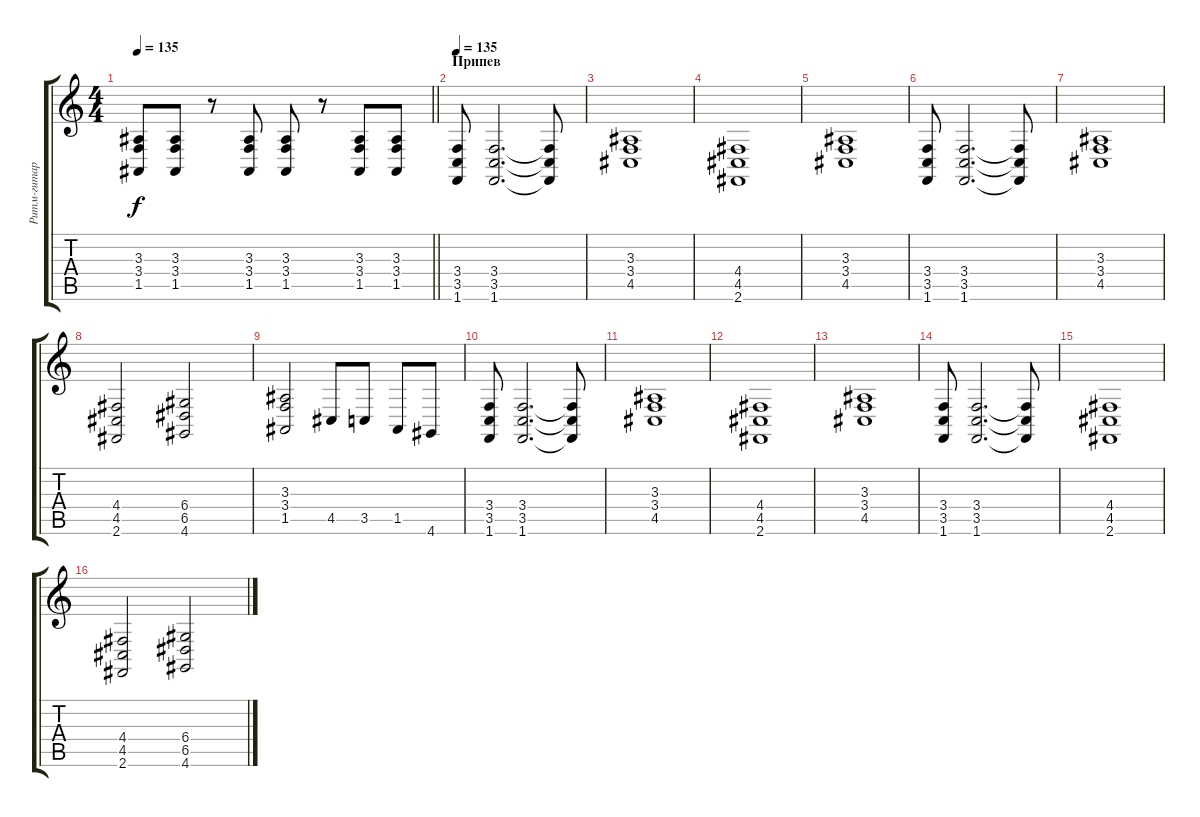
\track ("Ритм-гитара" "Ритм-гитар") {instrument lead1square}
\staff {score tabs}
\tuning (E4 B3 G3 D3 A2 E2) {hide}
\ts (4 4)
\tempo 135
\clef g2
\barLineRight lightlight
\ks c
(3.3 3.4 1.5).8{dy f} (3.3 3.4 1.5).8 r.8 (3.3 3.4 1.5).8 (3.3 3.4 1.5).8 r.8 (3.3 3.4 1.5).8 (3.3 3.4 1.5).8 |
\section ("" "Припев")
\tempo 135
(3.4 3.5 1.6).8 (3.4 3.5 1.6).2{d} (3.4{t} 3.5{t} 1.6{t}).8 |
(3.3 3.4 4.5).1 |
(4.4 4.5 2.6).1 |
(3.3 3.4 4.5).1 |
(3.4 3.5 1.6).8 (3.4 3.5 1.6).2{d} (3.4{t} 3.5{t} 1.6{t}).8 |
(3.3 3.4 4.5).1 |
(4.4 4.5 2.6).2 (6.4 6.5 4.6).2 |
(3.3 3.4 1.5).2 4.5.8 3.5.8 1.5.8 4.6.8 |
(3.4 3.5 1.6).8 (3.4 3.5 1.6).2{d} (3.4{t} 3.5{t} 1.6{t}).8 |
(3.3 3.4 4.5).1 |
(4.4 4.5 2.6).1 |
(3.3 3.4 4.5).1 |
(3.4 3.5 1.6).8 (3.4 3.5 1.6).2{d} (3.4{t} 3.5{t} 1.6{t}).8 |
(4.4 4.5 2.6).1 |
(4.4 4.5 2.6).2 (6.4 6.5 4.6).2
